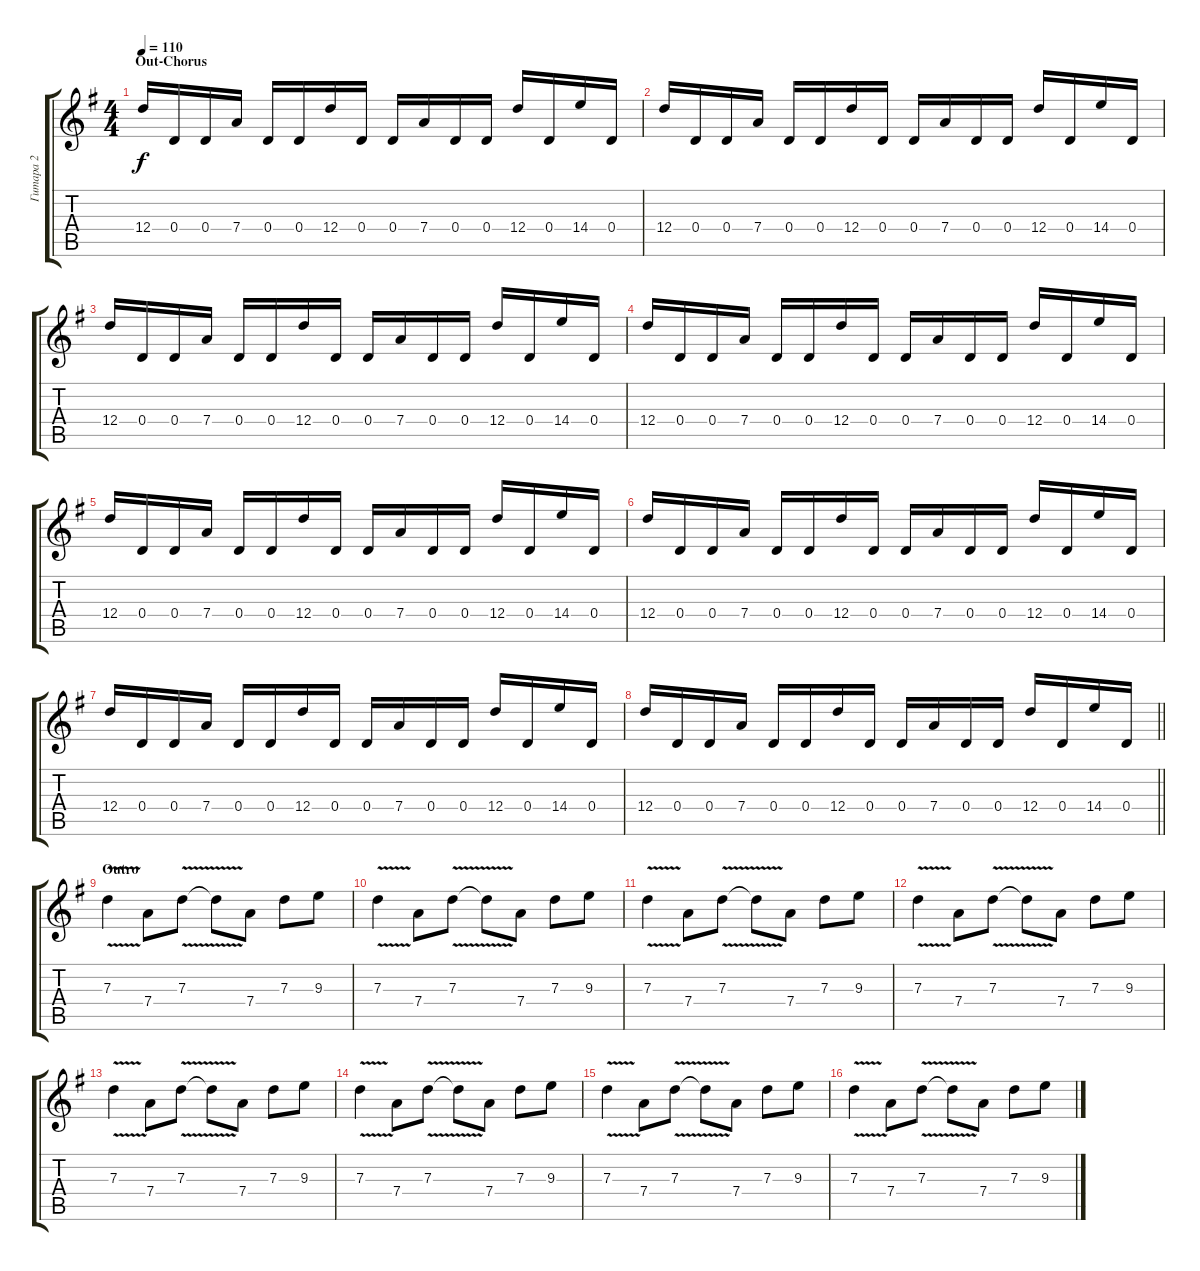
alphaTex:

\track ("Гитара 2" "Гитара 2") {instrument distortionguitar}
\staff {score tabs}
\tuning (E4 B3 G3 D3 A2 E2) {hide}
\ts (4 4)
\section ("" "Out-Chorus")
\tempo 110
\clef g2
\ks eminor
12.4.16{dy f volume 15} 0.4.16{volume 13} 0.4.16 7.4.16{volume 15} 0.4.16{volume 13} 0.4.16 12.4.16{volume 15} 0.4.16{volume 13} 0.4.16 7.4.16{volume 15} 0.4.16{volume 13} 0.4.16 12.4.16{volume 15} 0.4.16{volume 13} 14.4.16{volume 15} 0.4.16{volume 13} |
12.4.16{volume 15} 0.4.16{volume 13} 0.4.16 7.4.16{volume 15} 0.4.16{volume 13} 0.4.16 12.4.16{volume 15} 0.4.16{volume 13} 0.4.16 7.4.16{volume 15} 0.4.16{volume 13} 0.4.16 12.4.16{volume 15} 0.4.16{volume 13} 14.4.16{volume 15} 0.4.16{volume 13} |
12.4.16{volume 15} 0.4.16{volume 13} 0.4.16 7.4.16{volume 15} 0.4.16{volume 13} 0.4.16 12.4.16{volume 15} 0.4.16{volume 13} 0.4.16 7.4.16{volume 15} 0.4.16{volume 13} 0.4.16 12.4.16{volume 15} 0.4.16{volume 13} 14.4.16{volume 15} 0.4.16{volume 13} |
12.4.16{volume 15} 0.4.16{volume 13} 0.4.16 7.4.16{volume 15} 0.4.16{volume 13} 0.4.16 12.4.16{volume 15} 0.4.16{volume 13} 0.4.16 7.4.16{volume 15} 0.4.16{volume 13} 0.4.16 12.4.16{volume 15} 0.4.16{volume 13} 14.4.16{volume 15} 0.4.16{volume 13} |
12.4.16{volume 15} 0.4.16{volume 13} 0.4.16 7.4.16{volume 15} 0.4.16{volume 13} 0.4.16 12.4.16{volume 15} 0.4.16{volume 13} 0.4.16 7.4.16{volume 15} 0.4.16{volume 13} 0.4.16 12.4.16{volume 15} 0.4.16{volume 13} 14.4.16{volume 15} 0.4.16{volume 13} |
12.4.16{volume 15} 0.4.16{volume 13} 0.4.16 7.4.16{volume 15} 0.4.16{volume 13} 0.4.16 12.4.16{volume 15} 0.4.16{volume 13} 0.4.16 7.4.16{volume 15} 0.4.16{volume 13} 0.4.16 12.4.16{volume 15} 0.4.16{volume 13} 14.4.16{volume 15} 0.4.16{volume 13} |
12.4.16{volume 15} 0.4.16{volume 13} 0.4.16 7.4.16{volume 15} 0.4.16{volume 13} 0.4.16 12.4.16{volume 15} 0.4.16{volume 13} 0.4.16 7.4.16{volume 15} 0.4.16{volume 13} 0.4.16 12.4.16{volume 15} 0.4.16{volume 13} 14.4.16{volume 15} 0.4.16{volume 13} |
\barLineRight lightlight
12.4.16{volume 15} 0.4.16{volume 13} 0.4.16 7.4.16{volume 15} 0.4.16{volume 13} 0.4.16 12.4.16{volume 15} 0.4.16{volume 13} 0.4.16 7.4.16{volume 15} 0.4.16{volume 13} 0.4.16 12.4.16{volume 15} 0.4.16{volume 13} 14.4.16{volume 15} 0.4.16{volume 13} |
\section ("" "Outro")
7.3{v}.4{volume 15} 7.4.8 7.3{v}.8 7.3{t}.8 7.4.8 7.3.8 9.3.8 |
7.3{v}.4 7.4.8 7.3{v}.8 7.3{t}.8 7.4.8 7.3.8 9.3.8 |
7.3{v}.4 7.4.8 7.3{v}.8 7.3{t}.8 7.4.8 7.3.8 9.3.8 |
7.3{v}.4 7.4.8 7.3{v}.8 7.3{t}.8 7.4.8 7.3.8 9.3.8 |
7.3{v}.4 7.4.8 7.3{v}.8 7.3{t}.8 7.4.8 7.3.8 9.3.8 |
7.3{v}.4 7.4.8 7.3{v}.8 7.3{t}.8 7.4.8 7.3.8 9.3.8 |
7.3{v}.4 7.4.8 7.3{v}.8 7.3{t}.8 7.4.8 7.3.8 9.3.8 |
7.3{v}.4 7.4.8 7.3{v}.8 7.3{t}.8 7.4.8 7.3.8 9.3.8
